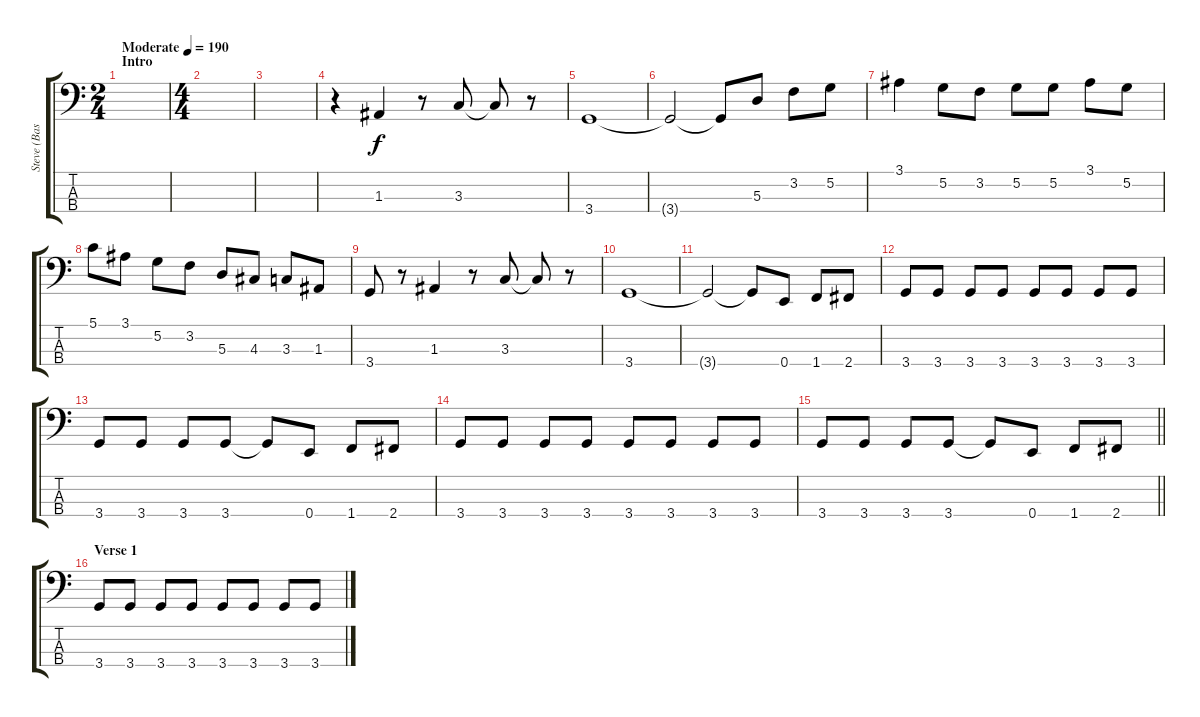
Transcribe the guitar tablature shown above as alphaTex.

\track ("Steve (Bass)" "Steve (Bas") {instrument electricbassfinger}
\staff {score tabs}
\tuning (G2 D2 A1 E1) {hide}
\ts (2 4)
\section ("" "Intro")
\tempo (190 "Moderate")
\clef f4
\ks c
|
\ts (4 4)
|
|
r.4 1.3.4 r.8 3.3.8 3.3{t}.8 r.8 |
3.4.1 |
3.4{t}.2 3.4{t}.8 5.3.8 3.2.8 5.2.8 |
3.1.4 5.2.8 3.2.8 5.2.8 5.2.8 3.1.8 5.2.8 |
5.1.8 3.1.8 5.2.8 3.2.8 5.3.8 4.3.8 3.3.8 1.3.8 |
3.4.8 r.8 1.3.4 r.8 3.3.8 3.3{t}.8 r.8 |
3.4.1 |
3.4{t}.2 3.4{t}.8 0.4.8 1.4.8 2.4.8 |
3.4.8 3.4.8 3.4.8 3.4.8 3.4.8 3.4.8 3.4.8 3.4.8 |
3.4.8 3.4.8 3.4.8 3.4.8 3.4{t}.8 0.4.8 1.4.8 2.4.8 |
3.4.8 3.4.8 3.4.8 3.4.8 3.4.8 3.4.8 3.4.8 3.4.8 |
\barLineRight lightlight
3.4.8 3.4.8 3.4.8 3.4.8 3.4{t}.8 0.4.8 1.4.8 2.4.8 |
\section ("" "Verse 1")
3.4.8 3.4.8 3.4.8 3.4.8 3.4.8 3.4.8 3.4.8 3.4.8
